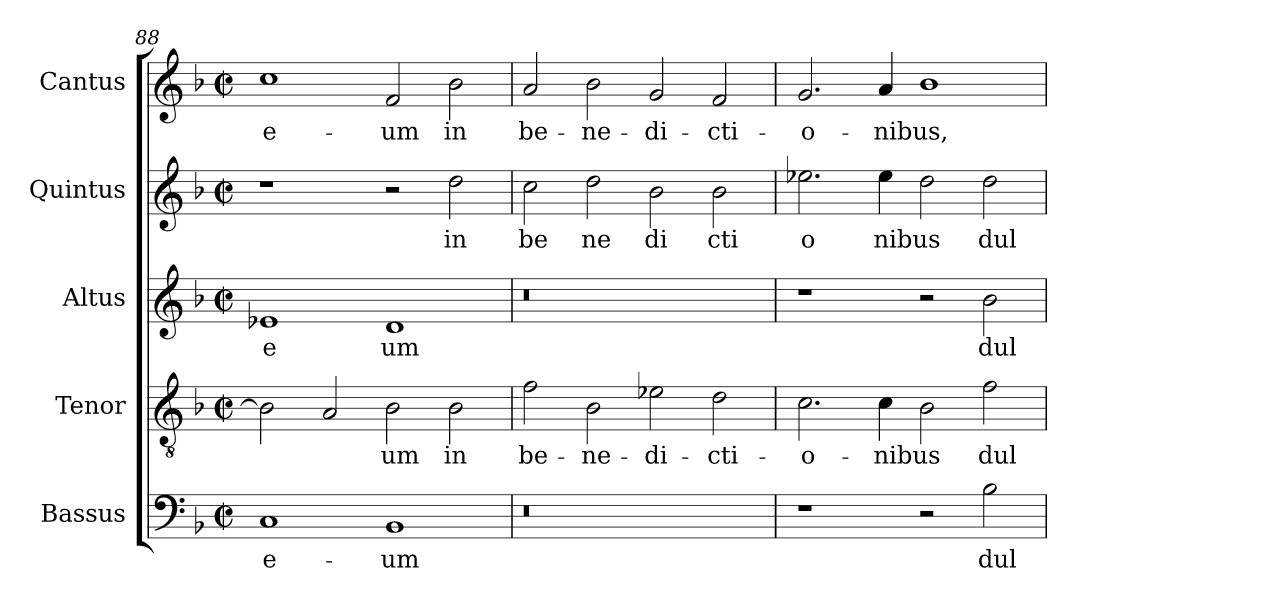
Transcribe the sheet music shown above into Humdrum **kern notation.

**kern	**text	**kern	**text	**kern	**text	**kern	**text	**kern	**text
*part5	*part5	*part4	*part4	*part3	*part3	*part2	*part2	*part1	*part1
*staff5	*staff5	*staff4	*staff4	*staff3	*staff3	*staff2	*staff2	*staff1	*staff1
*I"Bassus	*	*I"Tenor	*	*I"Altus	*	*I"Quintus	*	*I"Cantus	*
*clefF4	*	*clefGv2	*	*clefG2	*	*clefG2	*	*clefG2	*
*k[b-]	*	*k[b-]	*	*k[b-]	*	*k[b-]	*	*k[b-]	*
*F:	*	*F:	*	*F:	*	*F:	*	*F:	*
*M2/2	*	*M2/2	*	*M2/2	*	*M2/2	*	*M2/2	*
*met(c|)	*	*met(c|)	*	*met(c|)	*	*met(c|)	*	*met(c|)	*
=88	=88	=88	=88	=88	=88	=88	=88	=88	=88
!	!LO:LY:b:cj	!	!	!	!LO:LY:b:cj	!	!	!	!LO:LY:b:cj
1C	e-	2B-\]	.	1e-X	e	1r	.	1cc	e-
.	.	2A/	.	.	.	.	.	.	.
!	!LO:LY:b:cj	!	!LO:LY:b:cj	!	!LO:LY:b:cj	!	!	!	!LO:LY:b:cj
1BB-	-um	2B-\	-um	1d	um	2r	.	2f/	-um
!	!	!	!LO:LY:b:cj	!	!	!	!LO:LY:b:cj	!	!LO:LY:b:cj
.	.	2B-\	in	.	.	2dd\	in	2b-\	in
=89	=89	=89	=89	=89	=89	=89	=89	=89	=89
!	!	!	!LO:LY:b:cj	!	!	!	!LO:LY:b:cj	!	!LO:LY:b:cj
0r	.	2f\	be-	0r	.	2cc\	be	2a/	be-
!	!	!	!LO:LY:b:cj	!	!	!	!LO:LY:b:cj	!	!LO:LY:b:cj
.	.	2B-\	-ne-	.	.	2dd\	ne	2b-\	-ne-
!	!	!	!LO:LY:b:cj	!	!	!	!LO:LY:b:cj	!	!LO:LY:b:cj
.	.	2e-\	-di-	.	.	2b-\	di	2g/	-di-
!	!	!	!LO:LY:b:cj	!	!	!	!LO:LY:b:cj	!	!LO:LY:b:cj
.	.	2d\	-cti-	.	.	2b-\	cti	2f/	-cti-
=90	=90	=90	=90	=90	=90	=90	=90	=90	=90
!	!	!	!LO:LY:b:cj	!	!	!	!LO:LY:b:cj	!	!LO:LY:b:cj
1r	.	2.c\	-o-	1r	.	2.ee-\	o	2.g/	-o-
!	!	!	!LO:LY:b	!	!	!	!LO:LY:b	!	!LO:LY:b
.	.	4c\	-nibus	.	.	4ee-\	nibus	4a/	-nibus,
2r	.	2B-\	.	2r	.	2dd\	.	1b-	.
!	!LO:LY:b	!	!LO:LY:b	!	!LO:LY:b	!	!LO:LY:b	!	!
2B-\	dul-	2f\	dul-	2b-\	dul	2dd\	dul	.	.
=	=	=	=	=	=	=	=	=	=
*-	*-	*-	*-	*-	*-	*-	*-	*-	*-
